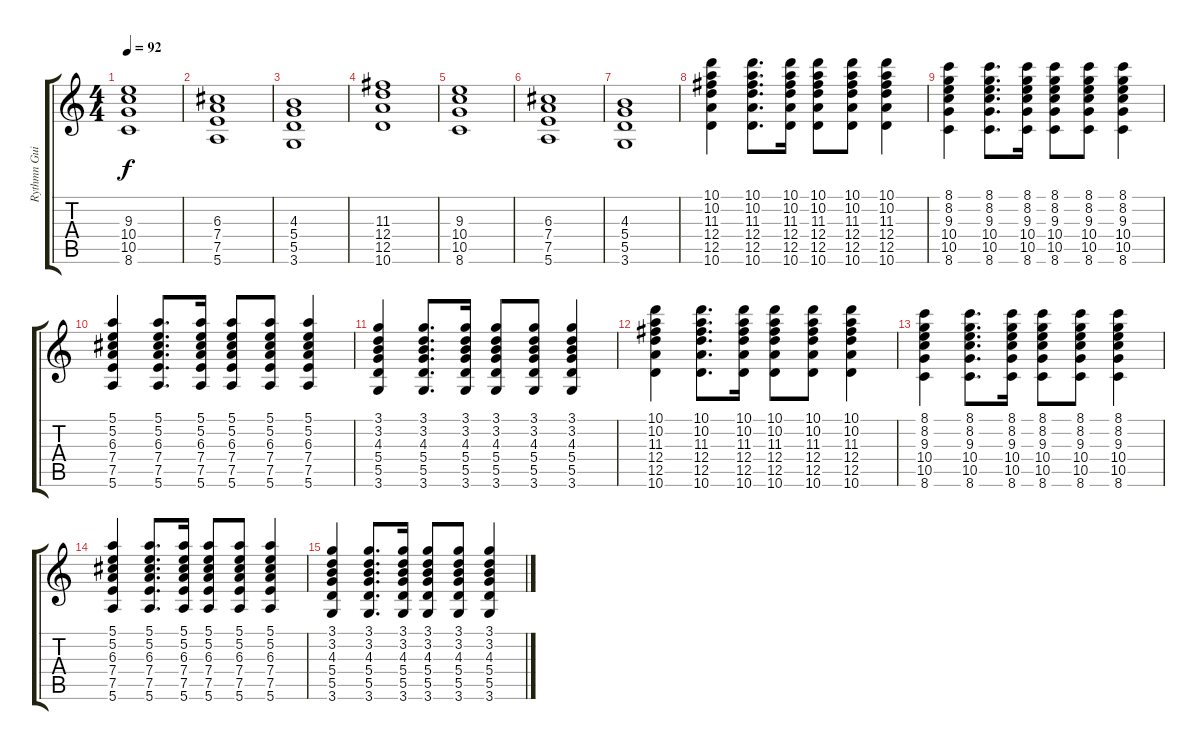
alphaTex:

\track ("Rythmn Guitar" "Rythmn Gui") {instrument electricguitarclean}
\staff {score tabs}
\tuning (E4 B3 G3 D3 A2 E2) {hide}
\ts (4 4)
\tempo 92
\clef g2
\ks c
(9.3 10.4 10.5 8.6).1{dy f} |
(6.3 7.4 7.5 5.6).1 |
(4.3 5.4 5.5 3.6).1 |
(11.3 12.4 12.5 10.6).1 |
(9.3 10.4 10.5 8.6).1 |
(6.3 7.4 7.5 5.6).1 |
(4.3 5.4 5.5 3.6).1 |
(10.1 10.2 11.3 12.4 12.5 10.6).4 (10.1 10.2 11.3 12.4 12.5 10.6).8{d} (10.1 10.2 11.3 12.4 12.5 10.6).16 (10.1 10.2 11.3 12.4 12.5 10.6).8 (10.1 10.2 11.3 12.4 12.5 10.6).8 (10.1 10.2 11.3 12.4 12.5 10.6).4 |
(8.1 8.2 9.3 10.4 10.5 8.6).4 (8.1 8.2 9.3 10.4 10.5 8.6).8{d} (8.1 8.2 9.3 10.4 10.5 8.6).16 (8.1 8.2 9.3 10.4 10.5 8.6).8 (8.1 8.2 9.3 10.4 10.5 8.6).8 (8.1 8.2 9.3 10.4 10.5 8.6).4 |
(5.1 5.2 6.3 7.4 7.5 5.6).4 (5.1 5.2 6.3 7.4 7.5 5.6).8{d} (5.1 5.2 6.3 7.4 7.5 5.6).16 (5.1 5.2 6.3 7.4 7.5 5.6).8 (5.1 5.2 6.3 7.4 7.5 5.6).8 (5.1 5.2 6.3 7.4 7.5 5.6).4 |
(3.1 3.2 4.3 5.4 5.5 3.6).4 (3.1 3.2 4.3 5.4 5.5 3.6).8{d} (3.1 3.2 4.3 5.4 5.5 3.6).16 (3.1 3.2 4.3 5.4 5.5 3.6).8 (3.1 3.2 4.3 5.4 5.5 3.6).8 (3.1 3.2 4.3 5.4 5.5 3.6).4 |
(10.1 10.2 11.3 12.4 12.5 10.6).4 (10.1 10.2 11.3 12.4 12.5 10.6).8{d} (10.1 10.2 11.3 12.4 12.5 10.6).16 (10.1 10.2 11.3 12.4 12.5 10.6).8 (10.1 10.2 11.3 12.4 12.5 10.6).8 (10.1 10.2 11.3 12.4 12.5 10.6).4 |
(8.1 8.2 9.3 10.4 10.5 8.6).4 (8.1 8.2 9.3 10.4 10.5 8.6).8{d} (8.1 8.2 9.3 10.4 10.5 8.6).16 (8.1 8.2 9.3 10.4 10.5 8.6).8 (8.1 8.2 9.3 10.4 10.5 8.6).8 (8.1 8.2 9.3 10.4 10.5 8.6).4 |
(5.1 5.2 6.3 7.4 7.5 5.6).4 (5.1 5.2 6.3 7.4 7.5 5.6).8{d} (5.1 5.2 6.3 7.4 7.5 5.6).16 (5.1 5.2 6.3 7.4 7.5 5.6).8 (5.1 5.2 6.3 7.4 7.5 5.6).8 (5.1 5.2 6.3 7.4 7.5 5.6).4 |
(3.1 3.2 4.3 5.4 5.5 3.6).4 (3.1 3.2 4.3 5.4 5.5 3.6).8{d} (3.1 3.2 4.3 5.4 5.5 3.6).16 (3.1 3.2 4.3 5.4 5.5 3.6).8 (3.1 3.2 4.3 5.4 5.5 3.6).8 (3.1 3.2 4.3 5.4 5.5 3.6).4
